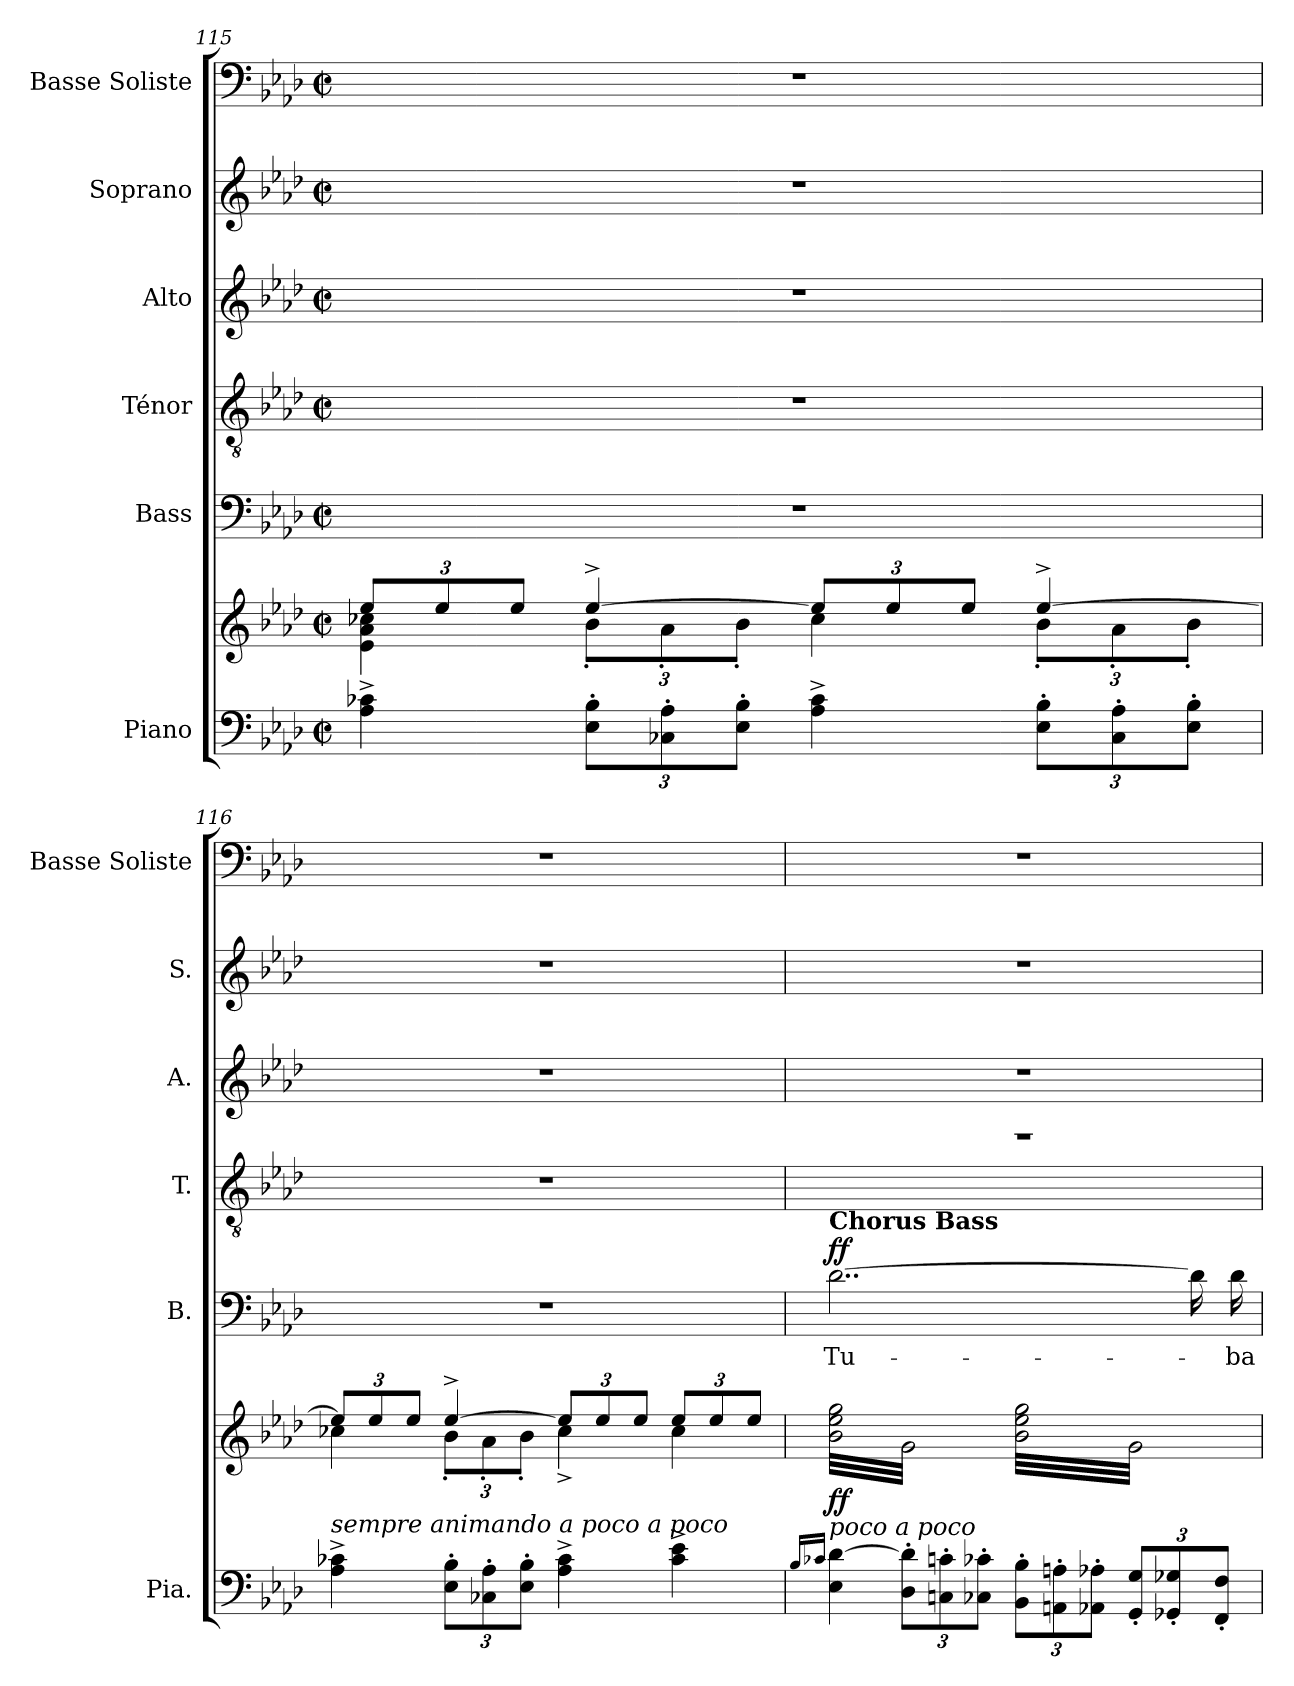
**kern	**kern	**dynam	**kern	**text	**dynam	**kern	**kern	**kern	**kern
*part6	*part6	*part6	*part5	*part5	*part5	*part4	*part3	*part2	*part1
*staff7	*staff6	*staff6/7	*staff5	*staff5	*staff5	*staff4	*staff3	*staff2	*staff1
*I"Piano	*	*	*I"Bass	*	*	*I"Ténor	*I"Alto	*I"Soprano	*I"Basse Soliste
*I'Pia.	*	*	*I'B.	*	*	*I'T.	*I'A.	*I'S.	*I'Basse Soliste
*clefF4	*clefG2	*	*clefF4	*	*	*clefGv2	*clefG2	*clefG2	*clefF4
*k[b-e-a-d-]	*k[b-e-a-d-]	*	*k[b-e-a-d-]	*	*	*k[b-e-a-d-]	*k[b-e-a-d-]	*k[b-e-a-d-]	*k[b-e-a-d-]
*M2/2	*M2/2	*	*M2/2	*	*	*M2/2	*M2/2	*M2/2	*M2/2
*met(c|)	*met(c|)	*	*met(c|)	*	*	*met(c|)	*met(c|)	*met(c|)	*met(c|)
*	*Xbrackettup	*	*	*	*	*	*	*	*
=115	=115	=115	=115	=115	=115	=115	=115	=115	=115
*	*^	*	*	*	*	*	*	*	*
4A-\^ 4c-X\^	12ee-/L	4e-\ 4a-\ 4cc-X\	.	1r	.	.	1r	1r	1r	1r
.	12ee-/	.	.	.	.	.	.	.	.	.
.	12ee-/J	.	.	.	.	.	.	.	.	.
*Xbrackettup	*	*	*	*	*	*	*	*	*	*
12E-\' 12B-\'L	[4ee-^/	12b-'\L	.	.	.	.	.	.	.	.
12C-X\' 12A-\'	.	12a-'\	.	.	.	.	.	.	.	.
12E-\' 12B-\'J	.	12b-'\J	.	.	.	.	.	.	.	.
4A-\^ 4c-\^	12ee-/L]	4cc-\	.	.	.	.	.	.	.	.
.	12ee-/	.	.	.	.	.	.	.	.	.
.	12ee-/J	.	.	.	.	.	.	.	.	.
12E-\' 12B-\'L	[4ee-^/	12b-'\L	.	.	.	.	.	.	.	.
12C-\' 12A-\'	.	12a-'\	.	.	.	.	.	.	.	.
12E-\' 12B-\'J	.	12b-'\J	.	.	.	.	.	.	.	.
!!LO:PB:g=z
=116	=116	=116	=116	=116	=116	=116	=116	=116	=116	=116
!LO:TX:a:i:t=sempre animando a poco a poco	!	!	!	!	!	!	!	!	!	!
4A-\^ 4c-X\^	12ee-/L]	4cc-X\	.	1r	.	.	1r	1r	1r	1r
.	12ee-/	.	.	.	.	.	.	.	.	.
.	12ee-/J	.	.	.	.	.	.	.	.	.
12E-\' 12B-\'L	[4ee-^/	12b-'\L	.	.	.	.	.	.	.	.
12C-X\' 12A-\'	.	12a-'\	.	.	.	.	.	.	.	.
12E-\' 12B-\'J	.	12b-'\J	.	.	.	.	.	.	.	.
4A-\^ 4c-\^	12ee-/L]	4cc-^\	.	.	.	.	.	.	.	.
.	12ee-/	.	.	.	.	.	.	.	.	.
.	12ee-/J	.	.	.	.	.	.	.	.	.
4c-\^ 4e-\^	12ee-/L	4cc-\	.	.	.	.	.	.	.	.
.	12ee-/	.	.	.	.	.	.	.	.	.
.	12ee-/J	.	.	.	.	.	.	.	.	.
*	*v	*v	*	*	*	*	*	*	*	*
=117	=117	=117	=117	=117	=117	=117	=117	=117	=117
16qB-/LL	.	.	.	.	.	.	.	.	.
16qc-X/JJ	.	.	.	.	.	.	.	.	.
!	!	!	!	!	!	!	!	!LO:TX:a:B:t=Chorus Soprani	!
!	!	!	!	!	!	!	!LO:TX:a:B:t=Chorus Alti	!	!
!	!	!	!	!	!	!LO:TX:a:B:t=Chorus Tenors	!	!	!
!	!	!	!LO:TX:a:B:t=Chorus Bass	!	!	!	!	!	!
!LO:TX:a:i:t=poco a poco	!	!	!	!	!	!	!	!	!
!	!LO:N:vis=16.	!LO:DY:b	!	!LO:LY:b	!LO:DY:a	!	!	!	!
*	*	*	*	*	*	*^	*^	*^	*
*	*tremolo	*	*	*	*	*	*	*	*	*	*	*
4E-\ [4d-\	(32b-\ 32ee-\ 32gg\LLL	ff	[2..d-\	Tu-	ff	1r	1gyy	1r	1gyy	1r	1gyy	1r
.	32g\)	.	.	.	.	.	.	.	.	.	.	.
.	32b-\ 32ee-\ 32gg\	.	.	.	.	.	.	.	.	.	.	.
.	32g\)	.	.	.	.	.	.	.	.	.	.	.
.	32b-\ 32ee-\ 32gg\	.	.	.	.	.	.	.	.	.	.	.
.	32g\)	.	.	.	.	.	.	.	.	.	.	.
.	32b-\ 32ee-\ 32gg\	.	.	.	.	.	.	.	.	.	.	.
.	32g\)	.	.	.	.	.	.	.	.	.	.	.
!	!LO:N:vis=4.	!	!	!	!	!	!	!	!	!	!	!
12D-\' 12d-\]'L	32b-\ 32ee-\ 32gg\	.	.	.	.	.	.	.	.	.	.	.
.	32g\)	.	.	.	.	.	.	.	.	.	.	.
.	32b-\ 32ee-\ 32gg\	.	.	.	.	.	.	.	.	.	.	.
12Cn\' 12cn\'	.	.	.	.	.	.	.	.	.	.	.	.
.	32g\)	.	.	.	.	.	.	.	.	.	.	.
.	32b-\ 32ee-\ 32gg\	.	.	.	.	.	.	.	.	.	.	.
.	32g\)	.	.	.	.	.	.	.	.	.	.	.
12C-X\' 12c-X\'J	.	.	.	.	.	.	.	.	.	.	.	.
.	32b-\ 32ee-\ 32gg\	.	.	.	.	.	.	.	.	.	.	.
.	32g\)JJJ	.	.	.	.	.	.	.	.	.	.	.
!	!LO:N:vis=16.	!	!	!	!	!	!	!	!	!	!	!
12BB-\' 12B-\'L	(32b-\ 32ee-\ 32gg\LLL	.	.	.	.	.	.	.	.	.	.	.
.	32g\)	.	.	.	.	.	.	.	.	.	.	.
.	32b-\ 32ee-\ 32gg\	.	.	.	.	.	.	.	.	.	.	.
12AAn\' 12An\'	.	.	.	.	.	.	.	.	.	.	.	.
.	32g\)	.	.	.	.	.	.	.	.	.	.	.
.	32b-\ 32ee-\ 32gg\	.	.	.	.	.	.	.	.	.	.	.
.	32g\)	.	.	.	.	.	.	.	.	.	.	.
12AA-X\' 12A-X\'J	.	.	.	.	.	.	.	.	.	.	.	.
.	32b-\ 32ee-\ 32gg\	.	.	.	.	.	.	.	.	.	.	.
.	32g\)	.	.	.	.	.	.	.	.	.	.	.
!	!LO:N:vis=4.	!	!	!	!	!	!	!	!	!	!	!
12GG/' 12G/'L	32b-\ 32ee-\ 32gg\	.	.	.	.	.	.	.	.	.	.	.
.	32g\)	.	.	.	.	.	.	.	.	.	.	.
.	32b-\ 32ee-\ 32gg\	.	.	.	.	.	.	.	.	.	.	.
12GG-X/' 12G-X/'	.	.	.	.	.	.	.	.	.	.	.	.
.	32g\)	.	.	.	.	.	.	.	.	.	.	.
.	32b-\ 32ee-\ 32gg\	.	16d-\]	.	.	.	.	.	.	.	.	.
.	32g\)	.	.	.	.	.	.	.	.	.	.	.
12FF/' 12F/'J	.	.	.	.	.	.	.	.	.	.	.	.
!	!	!	!	!LO:LY:b	!	!	!	!	!	!	!	!
.	32b-\ 32ee-\ 32gg\	.	16d-\	-ba	.	.	.	.	.	.	.	.
.	32g\)JJJ	.	.	.	.	.	.	.	.	.	.	.
*	*Xtremolo	*	*	*	*	*	*	*	*	*	*	*
.	.	.	.	.	.	.	.	.	.	.	.	.
.	.	.	.	.	.	.	.	.	.	.	.	.
.	.	.	.	.	.	.	.	.	.	.	.	.
.	.	.	.	.	.	.	.	.	.	.	.	.
.	.	.	.	.	.	.	.	.	.	.	.	.
.	.	.	.	.	.	.	.	.	.	.	.	.
.	.	.	.	.	.	.	.	.	.	.	.	.
.	.	.	.	.	.	.	.	.	.	.	.	.
*	*	*	*	*	*	*v	*v	*	*	*v	*v	*
*	*	*	*	*	*	*	*v	*v	*	*
=	=	=	=	=	=	=	=	=	=
*-	*-	*-	*-	*-	*-	*-	*-	*-	*-
